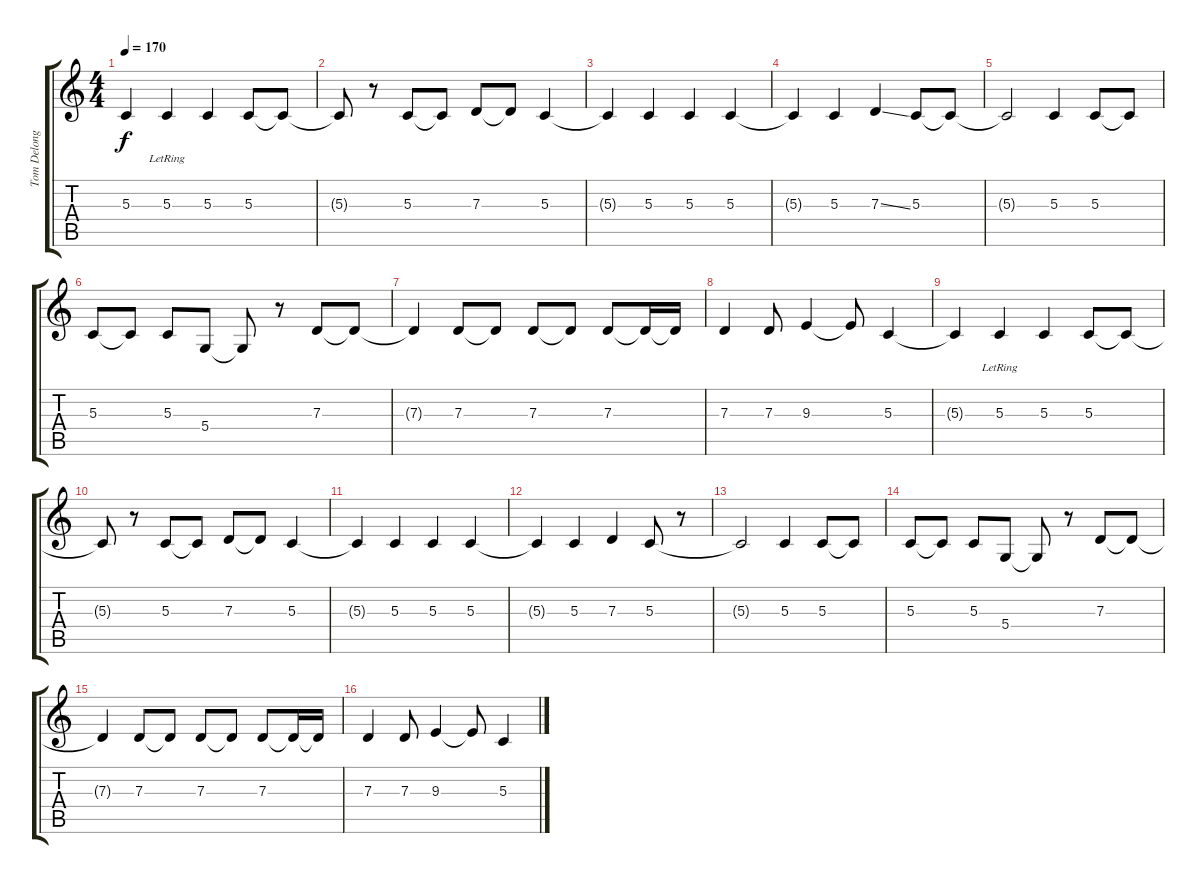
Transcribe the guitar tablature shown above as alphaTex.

\track ("Tom Delonge(Voice)" "Tom Delong") {instrument sopranosax}
\staff {score tabs}
\tuning (E4 B3 G3 D3 A2 E2) {hide}
\ts (4 4)
\tempo 170
\clef g2
\ks c
5.3{t}.4{dy f} 5.3{lr}.4 5.3.4 5.3.8 5.3{t}.8 |
5.3{t}.8 r.8 5.3.8 5.3{t}.8 7.3.8 7.3{t}.8 5.3.4 |
5.3{t}.4 5.3.4 5.3.4 5.3.4 |
5.3{t}.4 5.3.4 7.3{ss}.4 5.3.8 5.3{t}.8 |
5.3{t}.2 5.3.4 5.3.8 5.3{t}.8 |
5.3.8 5.3{t}.8 5.3.8 5.4.8 5.4{t}.8 r.8 7.3.8 7.3{t}.8 |
7.3{t}.4 7.3.8 7.3{t}.8 7.3.8 7.3{t}.8 7.3.8 7.3{t}.16 7.3{t}.16 |
7.3.4 7.3.8 9.3.4 9.3{t}.8 5.3.4 |
5.3{t}.4 5.3{lr}.4 5.3.4 5.3.8 5.3{t}.8 |
5.3{t}.8 r.8 5.3.8 5.3{t}.8 7.3.8 7.3{t}.8 5.3.4 |
5.3{t}.4 5.3.4 5.3.4 5.3.4 |
5.3{t}.4 5.3.4 7.3.4 5.3.8 r.8 |
5.3{t}.2 5.3.4 5.3.8 5.3{t}.8 |
5.3.8 5.3{t}.8 5.3.8 5.4.8 5.4{t}.8 r.8 7.3.8 7.3{t}.8 |
7.3{t}.4 7.3.8 7.3{t}.8 7.3.8 7.3{t}.8 7.3.8 7.3{t}.16 7.3{t}.16 |
7.3.4 7.3.8 9.3.4 9.3{t}.8 5.3.4
